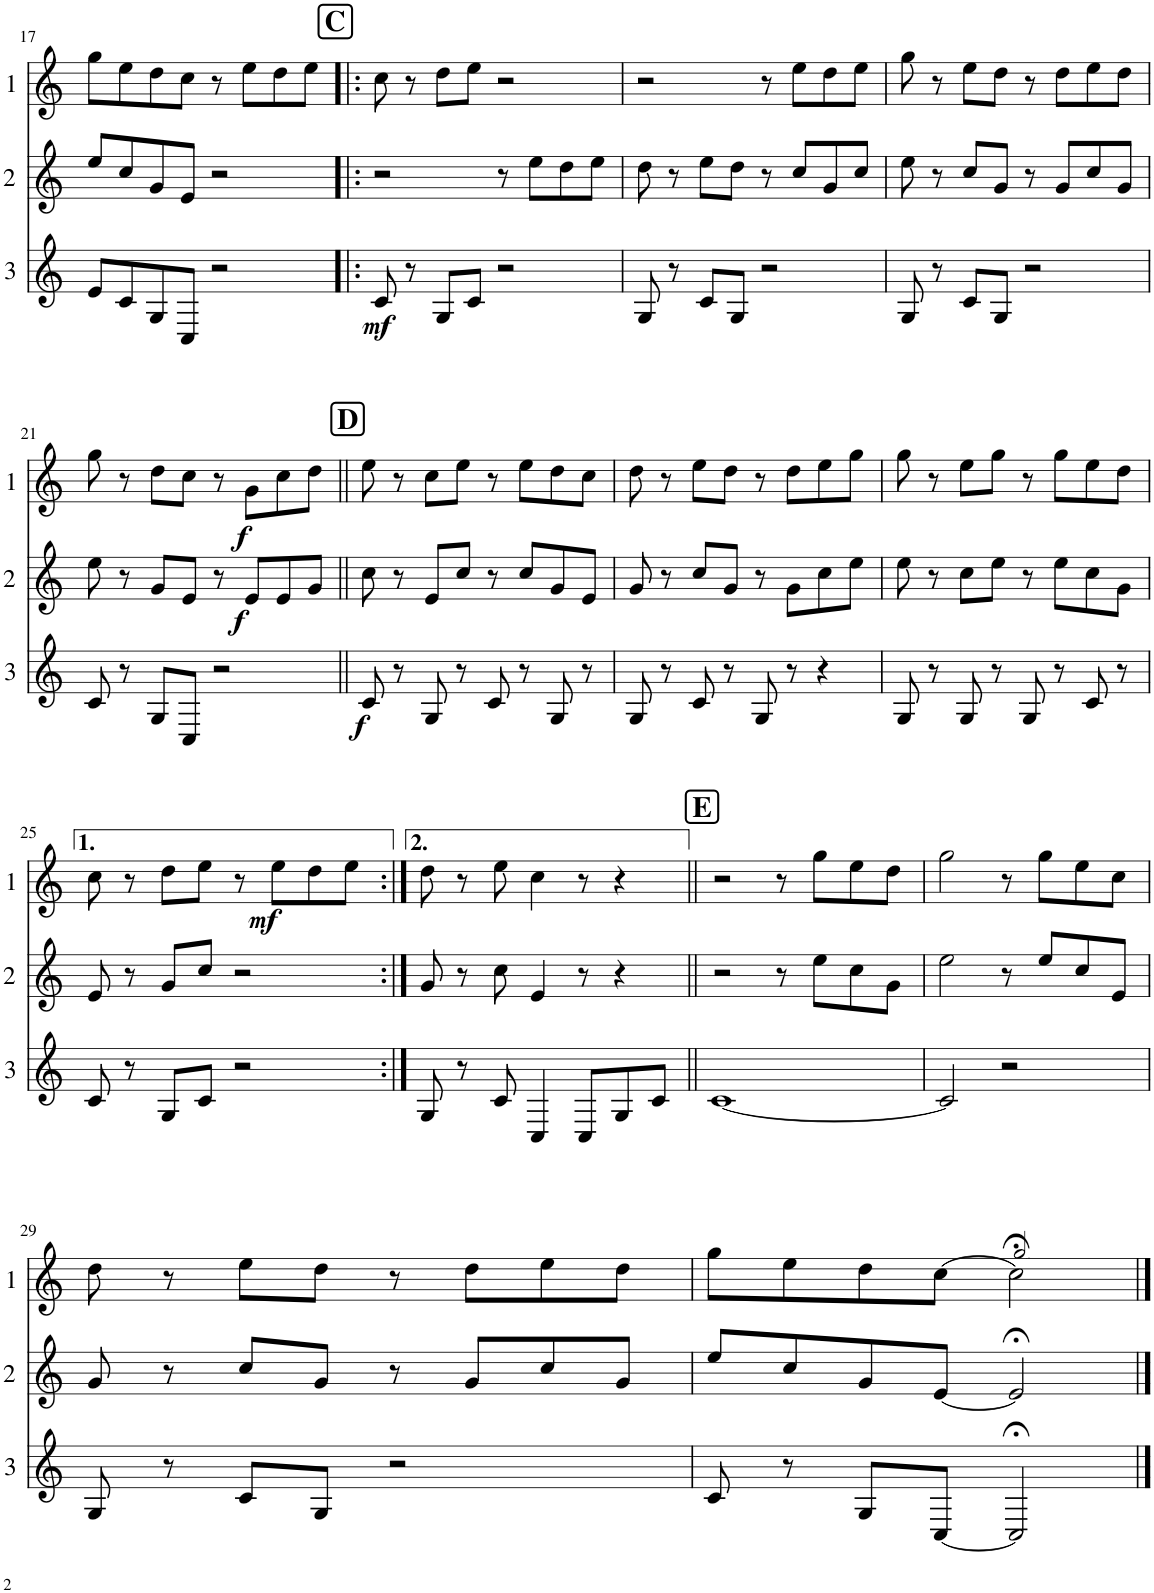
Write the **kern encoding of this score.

**kern	**dynam	**kern	**dynam	**kern	**dynam
*part3	*part3	*part2	*part2	*part1	*part1
*staff3	*staff3	*staff2	*staff2	*staff1	*staff1
*I"Cor 3	*	*I"Cor 2	*	*I"Cor 1	*
!!LO:PB:g=z
*clefG2	*	*clefG2	*	*clefG2	*
*Trd4c7	*	*Trd4c7	*	*Trd4c7	*
*k[]	*	*k[]	*	*k[]	*
*M2/2	*	*M2/2	*	*M2/2	*
*met(c|)	*	*met(c|)	*	*met(c|)	*
=17	=17	=17	=17	=17	=17
8e/L	.	8ee/L	.	8gg\L	.
8c/	.	8cc/	.	8ee\	.
8G/	.	8g/	.	8dd\	.
8C/J	.	8e/J	.	8cc\J	.
2r	.	2r	.	8r	.
.	.	.	.	8ee\L	.
.	.	.	.	8dd\	.
.	.	.	.	8ee\J	.
!!LO:REH:place=s1:a:B:cj:fs=14:t=C
=18!|:	=18!|:	=18!|:	=18!|:	=18!|:	=18!|:
!	!LO:DY:b	!	!	!	!
8c/	mf	2r	.	8cc\	.
8r	.	.	.	8r	.
8G/L	.	.	.	8dd\L	.
8c/J	.	.	.	8ee\J	.
2r	.	8r	.	2r	.
.	.	8ee\L	.	.	.
.	.	8dd\	.	.	.
.	.	8ee\J	.	.	.
=19	=19	=19	=19	=19	=19
8G/	.	8dd\	.	2r	.
8r	.	8r	.	.	.
8c/L	.	8ee\L	.	.	.
8G/J	.	8dd\J	.	.	.
2r	.	8r	.	8r	.
.	.	8cc/L	.	8ee\L	.
.	.	8g/	.	8dd\	.
.	.	8cc/J	.	8ee\J	.
=20	=20	=20	=20	=20	=20
8G/	.	8ee\	.	8gg\	.
8r	.	8r	.	8r	.
8c/L	.	8cc/L	.	8ee\L	.
8G/J	.	8g/J	.	8dd\J	.
2r	.	8r	.	8r	.
.	.	8g/L	.	8dd\L	.
.	.	8cc/	.	8ee\	.
.	.	8g/J	.	8dd\J	.
!!LO:LB:g=z
=21	=21	=21	=21	=21	=21
8c/	.	8ee\	.	8gg\	.
8r	.	8r	.	8r	.
8G/L	.	8g/L	.	8dd\L	.
8C/J	.	8e/J	.	8cc\J	.
2r	.	8r	.	8r	.
!	!	!	!LO:DY:b	!	!LO:DY:b
.	.	8e/L	f	8g\L	f
.	.	8e/	.	8cc\	.
.	.	8g/J	.	8dd\J	.
!!LO:REH:place=s1:a:B:cj:fs=14:t=D
=22||	=22||	=22||	=22||	=22||	=22||
!	!LO:DY:b	!	!	!	!
8c/	f	8cc\	.	8ee\	.
8r	.	8r	.	8r	.
8G/	.	8e/L	.	8cc\L	.
8r	.	8cc/J	.	8ee\J	.
8c/	.	8r	.	8r	.
8r	.	8cc/L	.	8ee\L	.
8G/	.	8g/	.	8dd\	.
8r	.	8e/J	.	8cc\J	.
=23	=23	=23	=23	=23	=23
8G/	.	8g/	.	8dd\	.
8r	.	8r	.	8r	.
8c/	.	8cc/L	.	8ee\L	.
8r	.	8g/J	.	8dd\J	.
8G/	.	8r	.	8r	.
8r	.	8g\L	.	8dd\L	.
4r	.	8cc\	.	8ee\	.
.	.	8ee\J	.	8gg\J	.
=24	=24	=24	=24	=24	=24
8G/	.	8ee\	.	8gg\	.
8r	.	8r	.	8r	.
8G/	.	8cc\L	.	8ee\L	.
8r	.	8ee\J	.	8gg\J	.
8G/	.	8r	.	8r	.
8r	.	8ee\L	.	8gg\L	.
8c/	.	8cc\	.	8ee\	.
8r	.	8g\J	.	8dd\J	.
!!LO:LB:g=z
=25	=25	=25	=25	=25	=25
8c/	.	8e/	.	8cc\	.
8r	.	8r	.	8r	.
8G/L	.	8g/L	.	8dd\L	.
8c/J	.	8cc/J	.	8ee\J	.
2r	.	2r	.	8r	.
!	!	!	!	!	!LO:DY:b
.	.	.	.	8ee\L	mf
.	.	.	.	8dd\	.
.	.	.	.	8ee\J	.
=26:|!	=26:|!	=26:|!	=26:|!	=26:|!	=26:|!
8G/	.	8g/	.	8dd\	.
8r	.	8r	.	8r	.
8c/	.	8cc\	.	8ee\	.
4C/	.	4e/	.	4cc\	.
8C/L	.	8r	.	8r	.
8G/	.	4r	.	4r	.
8c/J	.	.	.	.	.
!!LO:REH:place=s1:a:B:cj:fs=14:t=E
=27||	=27||	=27||	=27||	=27||	=27||
[1c	.	2r	.	2r	.
.	.	8r	.	8r	.
.	.	8ee\L	.	8gg\L	.
.	.	8cc\	.	8ee\	.
.	.	8g\J	.	8dd\J	.
=28	=28	=28	=28	=28	=28
2c/]	.	2ee\	.	2gg\	.
2r	.	8r	.	8r	.
.	.	8ee/L	.	8gg\L	.
.	.	8cc/	.	8ee\	.
.	.	8e/J	.	8cc\J	.
!!LO:LB:g=z
=29	=29	=29	=29	=29	=29
8G/	.	8g/	.	8dd\	.
8r	.	8r	.	8r	.
8c/L	.	8cc/L	.	8ee\L	.
8G/J	.	8g/J	.	8dd\J	.
2r	.	8r	.	8r	.
.	.	8g/L	.	8dd\L	.
.	.	8cc/	.	8ee\	.
.	.	8g/J	.	8dd\J	.
=30	=30	=30	=30	=30	=30
8c/	.	8ee/L	.	8gg\L	.
8r	.	8cc/	.	8ee\	.
8G/L	.	8g/	.	8dd\	.
[8C/J	.	[8e/J	.	[8cc\J	.
*	*	*	*	*MM80	*
2C;</]	.	2e;</]	.	2cc;<\]	.
==	==	==	==	==	==
*-	*-	*-	*-	*-	*-
